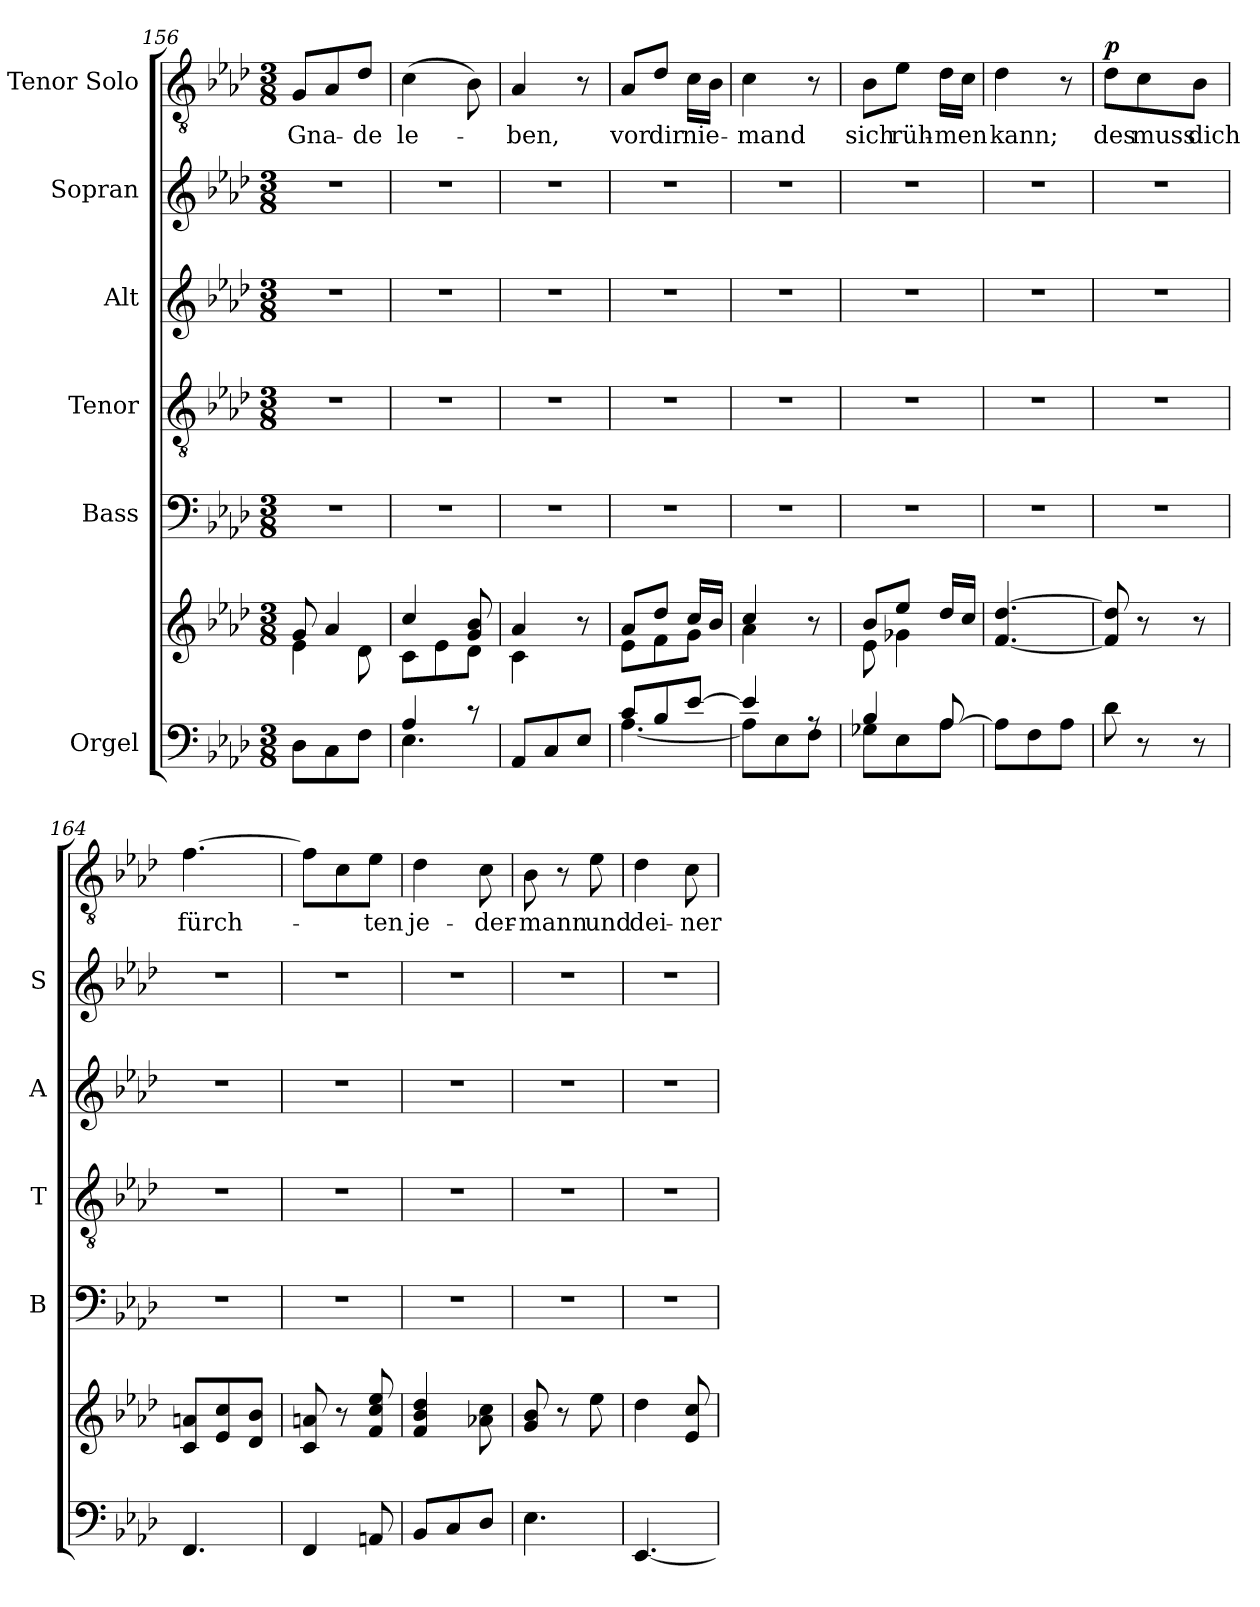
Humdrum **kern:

**kern	**kern	**kern	**kern	**kern	**kern	**kern	**text	**dynam
*part6	*part6	*part5	*part4	*part3	*part2	*part1	*part1	*part1
*staff7	*staff6	*staff5	*staff4	*staff3	*staff2	*staff1	*staff1	*staff1
*I"Orgel	*	*I"Bass	*I"Tenor	*I"Alt	*I"Sopran	*I"Tenor Solo	*	*
*	*	*I'B	*I'T	*I'A	*I'S	*	*	*
*clefF4	*clefG2	*clefF4	*clefGv2	*clefG2	*clefG2	*clefGv2	*	*
*k[b-e-a-d-]	*k[b-e-a-d-]	*k[b-e-a-d-]	*k[b-e-a-d-]	*k[b-e-a-d-]	*k[b-e-a-d-]	*k[b-e-a-d-]	*	*
*M3/8	*M3/8	*M3/8	*M3/8	*M3/8	*M3/8	*M3/8	*	*
=156	=156	=156	=156	=156	=156	=156	=156	=156
*	*^	*	*	*	*	*	*	*
!	!	!	!	!	!	!	!	!LO:LY:b	!
8D-\L	8g/	4e-\	4.r	4.r	4.r	4.r	8G/L	Gna-	.
8C\	4a-/	.	.	.	.	.	8A-/	.	.
!	!	!	!	!	!	!	!	!LO:LY:b	!
8F\J	.	8d-\	.	.	.	.	8d-/J	-de	.
=157	=157	=157	=157	=157	=157	=157	=157	=157	=157
*^	*	*	*	*	*	*	*	*	*
!	!	!	!	!	!	!	!	!	!LO:LY:b	!
4A-/	4.E-\	4cc/	8c\L	4.r	4.r	4.r	4.r	(>4c\	le-	.
.	.	.	8e-\	.	.	.	.	.	.	.
8r	.	8g/ 8b-/	8d-\J	.	.	.	.	8B-\)	.	.
*v	*v	*	*	*	*	*	*	*	*	*
=158	=158	=158	=158	=158	=158	=158	=158	=158	=158
!	!	!	!	!	!	!	!	!LO:LY:b	!
8AA-/L	4a-/	4c\	4.r	4.r	4.r	4.r	4A-/	-ben,	.
8C/	.	.	.	.	.	.	.	.	.
8E-/J	8r	8ryy	.	.	.	.	8r	.	.
=159	=159	=159	=159	=159	=159	=159	=159	=159	=159
*^	*	*	*	*	*	*	*	*	*
!	!	!	!	!	!	!	!	!	!LO:LY:b	!
8c/L	[4.A-\	8a-/L	8e-\L	4.r	4.r	4.r	4.r	8A-/L	vor	.
!	!	!	!	!	!	!	!	!	!LO:LY:b	!
8B-/	.	8dd-/J	8f\	.	.	.	.	8d-/J	dir	.
!	!	!	!	!	!	!	!	!	!LO:LY:b	!
[8e-/J	.	16cc/LL	8g\J	.	.	.	.	16c\LL	nie-	.
.	.	16b-/JJ	.	.	.	.	.	16B-\JJ	.	.
=160	=160	=160	=160	=160	=160	=160	=160	=160	=160	=160
!	!	!	!	!	!	!	!	!	!LO:LY:b	!
4e-/]	8A-\L]	4cc/	4a-\	4.r	4.r	4.r	4.r	4c\	-mand	.
.	8E-\	.	.	.	.	.	.	.	.	.
8rA	8F\J	8r	8ryy	.	.	.	.	8r	.	.
!!LO:LB:g=z
=161	=161	=161	=161	=161	=161	=161	=161	=161	=161	=161
!	!	!	!	!	!	!	!	!	!LO:LY:b	!
4B-/	8G-X\L	8b-/L	8e-\	4.r	4.r	4.r	4.r	8B-\L	sich	.
!	!	!	!	!	!	!	!	!	!LO:LY:b	!
.	8E-\	8ee-/J	4g-X\	.	.	.	.	8e-\J	rüh-	.
!	!	!	!	!	!	!	!	!	!LO:LY:b	!
[8A-/	8A-\J	16dd-/LL	.	.	.	.	.	16d-\LL	-men	.
.	.	16cc/JJ	.	.	.	.	.	16c\JJ	.	.
*v	*v	*	*	*	*	*	*	*	*	*
*	*v	*v	*	*	*	*	*	*	*
=162	=162	=162	=162	=162	=162	=162	=162	=162
!	!	!	!	!	!	!	!LO:LY:b	!
8A-\L]	[4.f/ [4.dd-/	4.r	4.r	4.r	4.r	4d-\	kann;	.
8F\	.	.	.	.	.	.	.	.
8A-\J	.	.	.	.	.	8r	.	.
=163	=163	=163	=163	=163	=163	=163	=163	=163
!	!	!	!	!	!	!	!LO:LY:b	!LO:DY:b
8d-\	8f/] 8dd-/]	4.r	4.r	4.r	4.r	8d-\L	des	p
!	!	!	!	!	!	!	!LO:LY:b	!
8r	8r	.	.	.	.	8c\	muss	.
!	!	!	!	!	!	!	!LO:LY:b	!
8r	8r	.	.	.	.	8B-\J	dich	.
=164	=164	=164	=164	=164	=164	=164	=164	=164
!	!	!	!	!	!	!	!LO:LY:b	!
4.FF/	8c/ 8an/L	4.r	4.r	4.r	4.r	[4.f\	fürch-	.
.	8e-/ 8cc/	.	.	.	.	.	.	.
.	8d-/ 8b-/J	.	.	.	.	.	.	.
=165	=165	=165	=165	=165	=165	=165	=165	=165
4FF/	8c/ 8an/	4.r	4.r	4.r	4.r	8f\L]	.	.
.	8r	.	.	.	.	8c\	.	.
!	!	!	!	!	!	!	!LO:LY:b	!
8AAn/	8f/ 8cc/ 8ee-/	.	.	.	.	8e-\J	-ten	.
=166	=166	=166	=166	=166	=166	=166	=166	=166
!	!	!	!	!	!	!	!LO:LY:b	!
8BB-/L	4f/ 4b-/ 4dd-/	4.r	4.r	4.r	4.r	4d-\	je-	.
8C/	.	.	.	.	.	.	.	.
!	!	!	!	!	!	!	!LO:LY:b	!
8D-/J	8a-X\ 8cc\	.	.	.	.	8c\	-der-	.
=167	=167	=167	=167	=167	=167	=167	=167	=167
!	!	!	!	!	!	!	!LO:LY:b	!
4.E-\	8g/ 8b-/	4.r	4.r	4.r	4.r	8B-\	-mann	.
.	8r	.	.	.	.	8r	.	.
!	!	!	!	!	!	!	!LO:LY:b	!
.	8ee-\	.	.	.	.	8e-\	und	.
!!LO:PB:g=z
=168	=168	=168	=168	=168	=168	=168	=168	=168
!	!	!	!	!	!	!	!LO:LY:b	!
[4.EE-/	4dd-\	4.r	4.r	4.r	4.r	4d-\	dei-	.
!	!	!	!	!	!	!	!LO:LY:b	!
.	8e-/ 8cc/	.	.	.	.	8c\	-ner	.
=	=	=	=	=	=	=	=	=
*-	*-	*-	*-	*-	*-	*-	*-	*-
